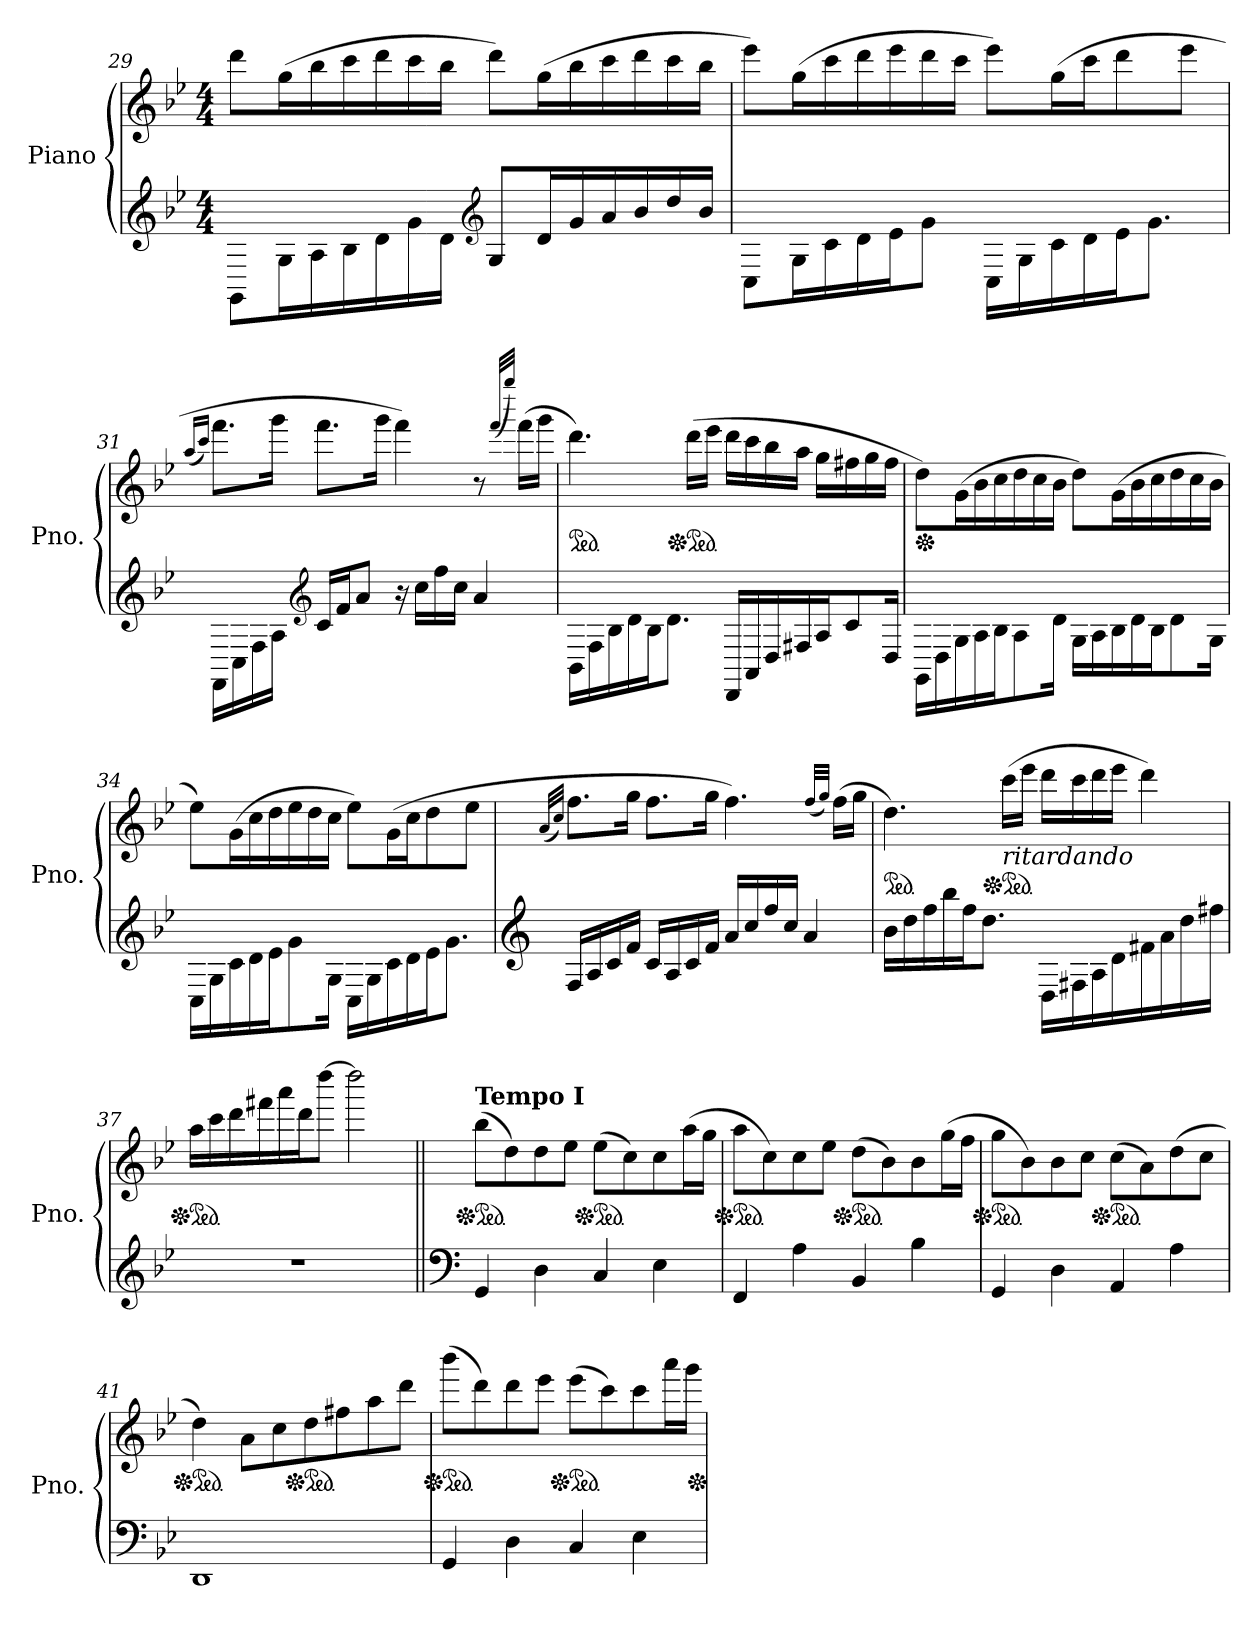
**kern	**kern
*part1	*part1
*staff2	*staff1
*I"Piano	*
*I'Pno.	*
!!LO:LB:g=z
*clefG2	*clefG2
*k[b-e-]	*k[b-e-]
*M4/4	*M4/4
=29	=29
8GG\L	8ddd\L
16G\L	(>16gg\L
16A\	16bb-\
16B-\	16ccc\
16d\	16ddd\
16g\	16ccc\
16d\JJ	16bb-\JJ
*clefG2	*
8G/L	8ddd\L)
16d/L	(>16gg\L
16g/	16bb-\
16a/	16ccc\
16b-/	16ddd\
16dd/	16ccc\
16b-/JJ	16bb-\JJ
=30	=30
8C\L	8eee-\L)
16G\L	(>16gg\L
16c\	16ccc\
16d\	16ddd\
16e-\J	16eee-\
8g\J	16ddd\
.	16ccc\JJ
16C\LL	8eee-\L)
16G\	.
16c\	(>16gg\L
16d\	16ccc\J
16e-\J	8ddd\
8.g\J	.
.	8eee-\J
!!LO:LB:g=z
=31	=31
.	(<16qaa/LL
.	16qccc/JJ)
16FF\LL	8.fff\L
16C\	.
16F\	.
16A\JJ	16ggg\Jk
*clefG2	*
16c/LL	8.fff\L
16f/J	.
8a/J	.
.	16ggg\Jk
16r	4fff\)
16cc\LL	.
16ff\	.
16cc\JJ	.
4a/	8r
.	(<32qfff/LLL
.	32qgggg/JJJ)
.	(>16fff\LL
.	16ggg\JJ
=32	=32
*	*ped
16BB-\LL	4.ddd\)
16F\	.
16B-\	.
16d\	.
16B-\J	.
8.d\J	.
*	*Xped
*	*ped
.	(>16ddd\LL
.	16eee-\JJ
16DD/LL	16ddd\LL
16AA/	16ccc\
16D/	16bb-\
16F#X/	16aa\JJ
16A/J	16gg\LL
8c/	16ff#X\
.	16gg\
16D/Jk	16ff#\JJ
!!LO:LB:g=z
=33	=33
*	*Xped
16GG\LL	8dd\L)
16D\	.
16G\	(>16g\L
16A\	16b-\
16B-\J	16cc\
8A\	16dd\
.	16cc\
16d\Jk	16b-\JJ
16G\LL	8dd\L)
16A\	.
16B-\	(>16g\L
16d\	16b-\
16B-\J	16cc\
8d\	16dd\
.	16cc\
16G\Jk	16b-\JJ
=34	=34
16C\LL	8ee-\L)
16G\	.
16c\	(>16g\L
16d\	16cc\
16e-\J	16dd\
8g\	16ee-\
.	16dd\
16G\Jk	16cc\JJ
16C\LL	8ee-\L)
16G\	.
16c\	(>16g\L
16d\	16cc\J
16e-\J	8dd\
8.g\J	.
.	8ee-\J
!!LO:PB:g=z
=35	=35
*clefG2	*
.	(<32qa/LLL
.	32qcc/JJJ)
16F/LL	8.ff\L
16A/	.
16c/	.
16f/JJ	16gg\Jk
16c/LL	8.ff\L
16A/	.
16c/	.
16f/JJ	16gg\Jk
16a/LL	4.ff\)
16cc/	.
16ff/	.
16cc/JJ	.
4a/	.
.	(<32qff/LLL
.	32qgg/JJJ)
.	(>16ff\LL
.	16gg\JJ
=36	=36
*	*ped
16b-\LL	4.dd\)
16dd\	.
16ff\	.
16bb-\	.
16ff\J	.
8.dd\J	.
*	*Xped
*	*ped
!	!LO:TX:b:i:t=ritardando
.	(>16ccc\LL
.	16eee-\JJ
*	*MM75
(>16D\LL	16ddd\LL
16F#X\	16ccc\
*	*MM70
16A\	16ddd\
16d\	16eee-\JJ
16f#X\	4ddd\)
16a\	.
*	*MM65
16dd\	.
16ff#X\JJ	.
!!LO:LB:g=z
=37	=37
*	*Xped
*	*ped
1r	16aa\LL
.	16ccc\
*	*MM55
.	16ddd\
.	16fff#X\
.	16aaa\
.	16ddd\J
.	[8dddd\J
.	2dddd\])
=38||	=38||
*clefF4	*
*	*Xped
*	*ped
*	*MM80
!	!LO:TX:a:B:t=Tempo I
4GG/	(>8bb-\L
.	8dd\)
4D\	8dd\
.	8ee-\J
*	*Xped
*	*ped
4C/	(>8ee-\L
.	8cc\)
4E-\	8cc\
.	(>16aa\L
.	16gg\JJ
=39	=39
*	*Xped
*	*ped
4FF/	8aa\L
.	8cc\)
4A\	8cc\
.	8ee-\J
*	*Xped
*	*ped
4BB-/	(>8dd\L
.	8b-\)
4B-\	8b-\
.	(>16gg\L
.	16ff\JJ
!!LO:LB:g=z
=40	=40
*	*Xped
*	*ped
4GG/	8gg\L
.	8b-\)
4D\	8b-\
.	8cc\J
*	*Xped
*	*ped
4AA/	(>8cc\L
.	8a\)
4A\	(>8dd\
.	8cc\J
=41	=41
*	*Xped
*	*ped
1DD	4dd\)
.	8a\L
.	8cc\
*	*Xped
*	*ped
.	8dd\
.	8ff#X\
.	8aa\
.	8ddd\J
=42	=42
*	*Xped
*	*ped
4GG/	(>8bbb-\L
.	8ddd\)
4D\	8ddd\
.	8eee-\J
*	*Xped
*	*ped
4C/	(>8eee-\L
.	8ccc\)
4E-\	8ccc\
.	16aaa\L
.	16ggg\JJ
*	*Xped
=	=
*-	*-
